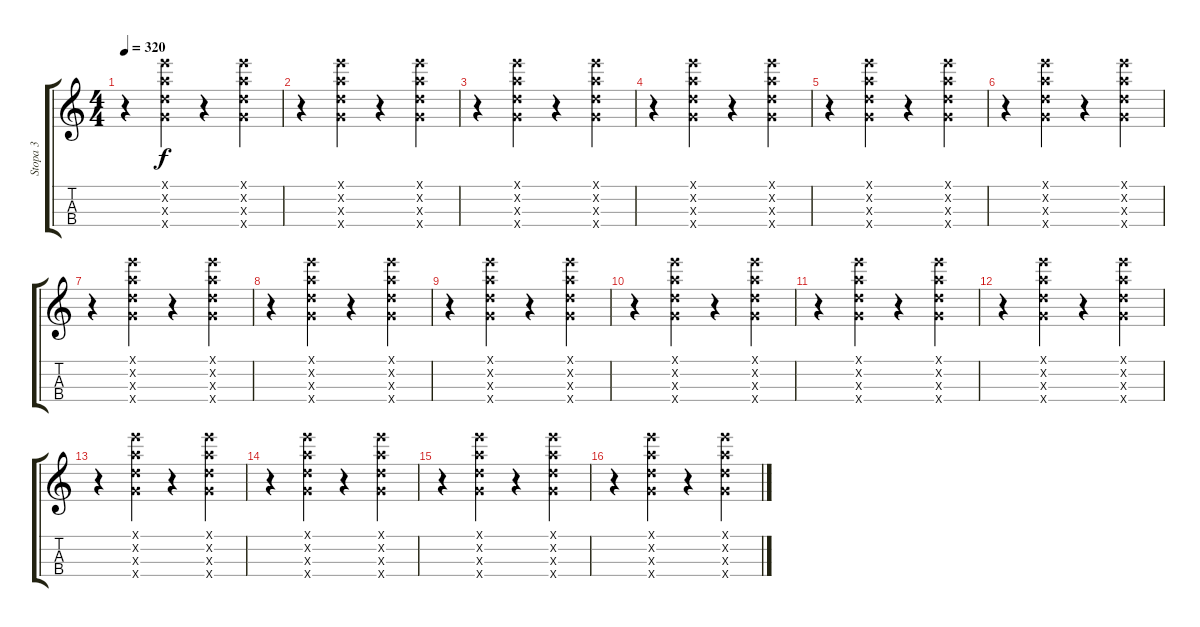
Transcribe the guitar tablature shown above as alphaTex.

\track ("Stopa 3" "Stopa 3") {instrument acousticguitarnylon}
\staff {score tabs}
\tuning (E5 A4 D4 G3) {hide}
\ts (4 4)
\tempo 320
\clef g2
\ks c
r.4{dy f} (0.1{x} 0.2{x} 0.3{x} 0.4{x}).4 r.4 (0.1{x} 0.2{x} 0.3{x} 0.4{x}).4 |
r.4 (0.1{x} 0.2{x} 0.3{x} 0.4{x}).4 r.4 (0.1{x} 0.2{x} 0.3{x} 0.4{x}).4 |
r.4 (0.1{x} 0.2{x} 0.3{x} 0.4{x}).4 r.4 (0.1{x} 0.2{x} 0.3{x} 0.4{x}).4 |
r.4 (0.1{x} 0.2{x} 0.3{x} 0.4{x}).4 r.4 (0.1{x} 0.2{x} 0.3{x} 0.4{x}).4 |
r.4 (0.1{x} 0.2{x} 0.3{x} 0.4{x}).4 r.4 (0.1{x} 0.2{x} 0.3{x} 0.4{x}).4 |
r.4 (0.1{x} 0.2{x} 0.3{x} 0.4{x}).4 r.4 (0.1{x} 0.2{x} 0.3{x} 0.4{x}).4 |
r.4 (0.1{x} 0.2{x} 0.3{x} 0.4{x}).4 r.4 (0.1{x} 0.2{x} 0.3{x} 0.4{x}).4 |
r.4 (0.1{x} 0.2{x} 0.3{x} 0.4{x}).4 r.4 (0.1{x} 0.2{x} 0.3{x} 0.4{x}).4 |
r.4 (0.1{x} 0.2{x} 0.3{x} 0.4{x}).4 r.4 (0.1{x} 0.2{x} 0.3{x} 0.4{x}).4 |
r.4 (0.1{x} 0.2{x} 0.3{x} 0.4{x}).4 r.4 (0.1{x} 0.2{x} 0.3{x} 0.4{x}).4 |
r.4 (0.1{x} 0.2{x} 0.3{x} 0.4{x}).4 r.4 (0.1{x} 0.2{x} 0.3{x} 0.4{x}).4 |
r.4 (0.1{x} 0.2{x} 0.3{x} 0.4{x}).4 r.4 (0.1{x} 0.2{x} 0.3{x} 0.4{x}).4 |
r.4 (0.1{x} 0.2{x} 0.3{x} 0.4{x}).4 r.4 (0.1{x} 0.2{x} 0.3{x} 0.4{x}).4 |
r.4 (0.1{x} 0.2{x} 0.3{x} 0.4{x}).4 r.4 (0.1{x} 0.2{x} 0.3{x} 0.4{x}).4 |
r.4 (0.1{x} 0.2{x} 0.3{x} 0.4{x}).4 r.4 (0.1{x} 0.2{x} 0.3{x} 0.4{x}).4 |
r.4 (0.1{x} 0.2{x} 0.3{x} 0.4{x}).4 r.4 (0.1{x} 0.2{x} 0.3{x} 0.4{x}).4
